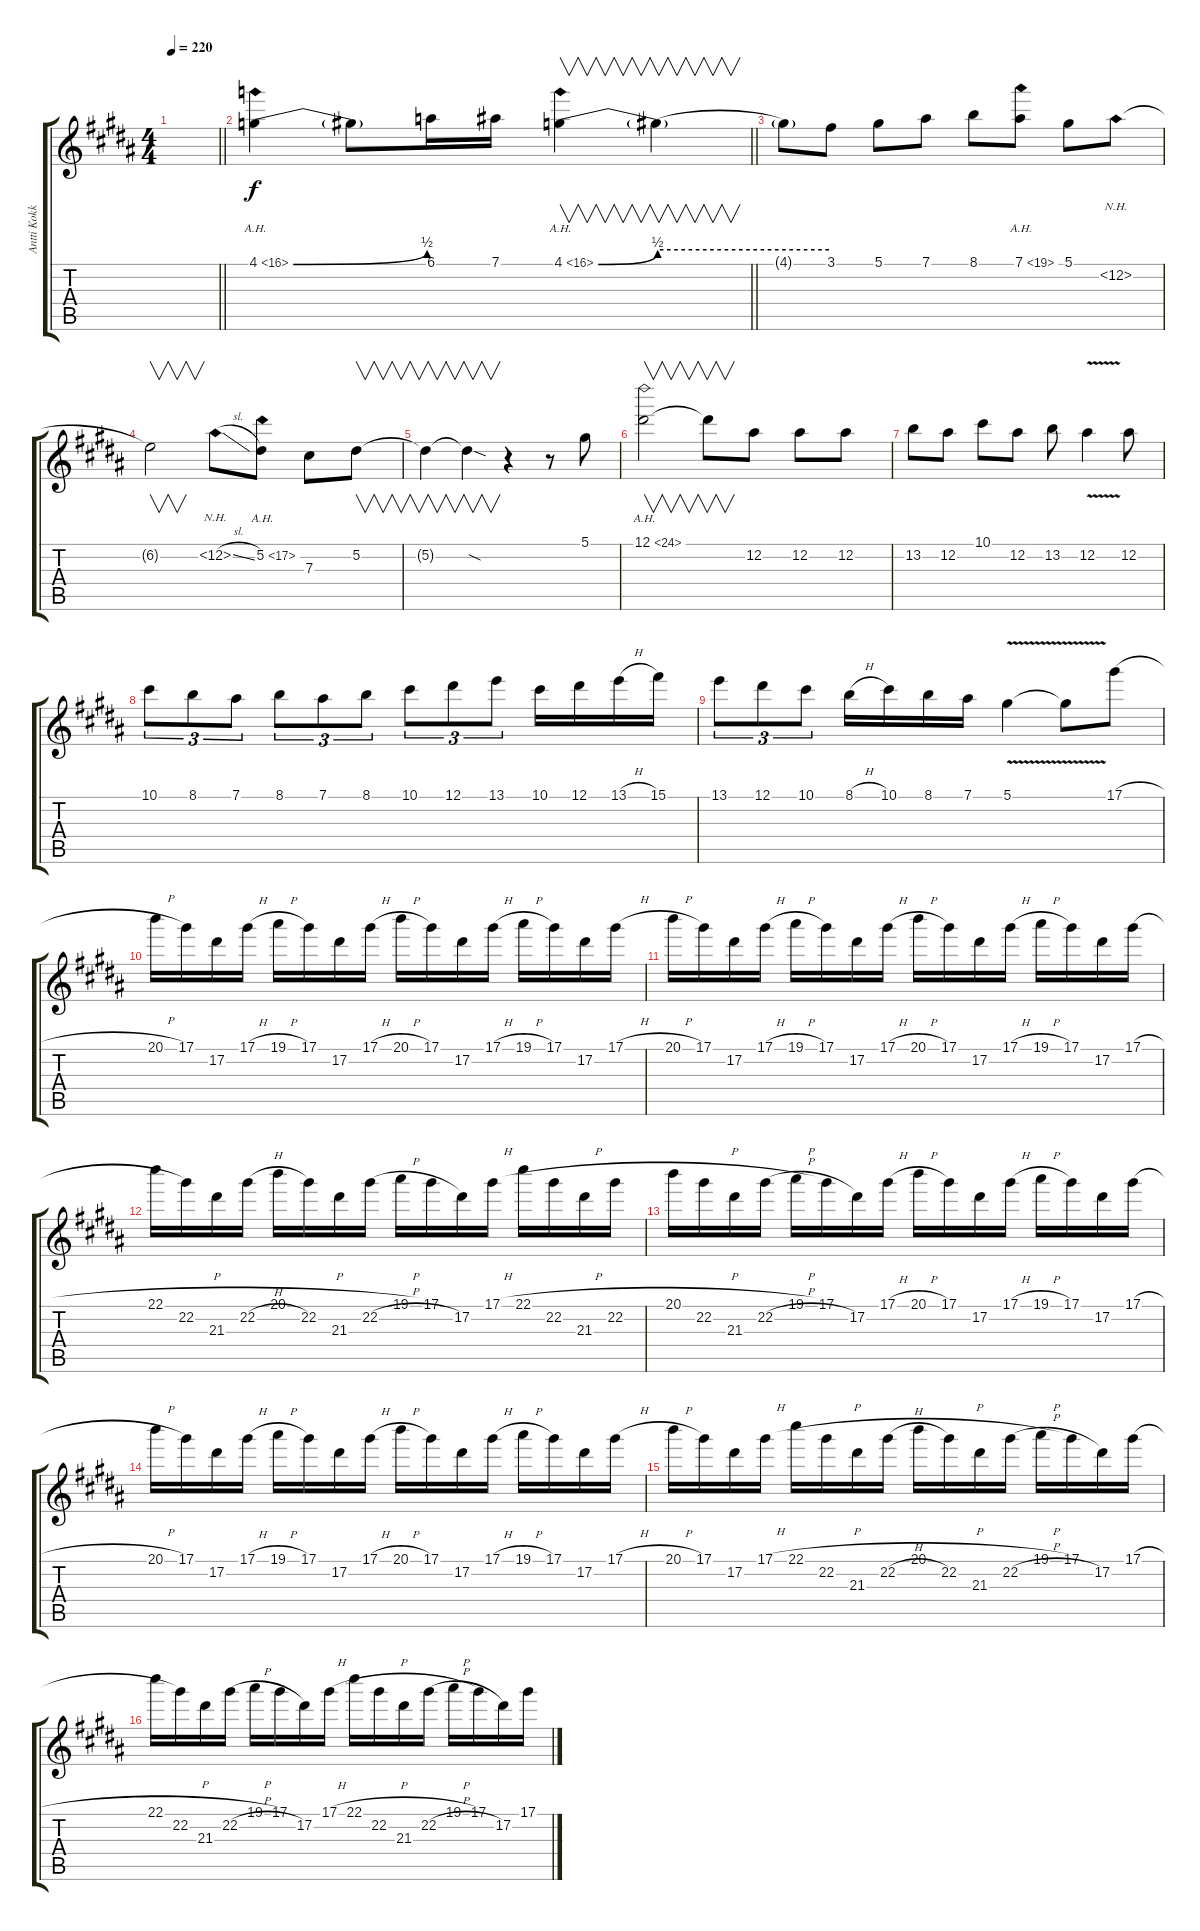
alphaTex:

\track ("Antti Kokko" "Antti Kokk") {instrument distortionguitar}
\staff {score tabs}
\tuning (Eb4 Bb3 Gb3 Db3 Ab2 Eb2) {hide}
\ts (4 4)
\tempo 220
\clef g2
\barLineRight lightlight
\ks b
|
\barLineRight lightlight
4.1{be (bend 0 0 60 2) ah 12}.4 4.1{t}.8 6.1.16 7.1.16 4.1{be (bend 0 0 60 2) ah 12}.4{v} 4.1{be (hold 0 2 60 2) t}.4{v} |
4.1{t}.8 3.1.8 5.1.8 7.1.8 8.1.8 7.1{ah 12}.8 5.1.8 6.2{nh}.8 |
6.2{t}.2{v} 6.2{nh sl}.8 5.2{ah 12}.8 7.3.8 5.2.8{v} |
5.2{t}.4{v} 5.2{sod t}.4{v} r.4 r.8 5.1.8 |
12.1{ah 12}.2{v} 12.1{t}.8{v} 12.2.8 12.2.8 12.2.8 |
13.2.8 12.2.8 10.1.8 12.2.8 13.2.8 12.2{v}.4 12.2.8 |
10.1.8{tu (3 2)} 8.1.8{tu (3 2)} 7.1.8{tu (3 2)} 8.1.8{tu (3 2)} 7.1.8{tu (3 2)} 8.1.8{tu (3 2)} 10.1.8{tu (3 2)} 12.1.8{tu (3 2)} 13.1.8{tu (3 2)} 10.1.16 12.1.16 13.1{h}.16 15.1.16 |
13.1.8{tu (3 2)} 12.1.8{tu (3 2)} 10.1.8{tu (3 2)} 8.1{h}.16 10.1.16 8.1.16 7.1.16 5.1{v}.4 5.1{v t}.8 17.1{h}.8 |
20.1{h}.16 17.1.16 17.2.16 17.1{h}.16 19.1{h}.16 17.1.16 17.2.16 17.1{h}.16 20.1{h}.16 17.1.16 17.2.16 17.1{h}.16 19.1{h}.16 17.1.16 17.2.16 17.1{h}.16 |
20.1{h}.16 17.1.16 17.2.16 17.1{h}.16 19.1{h}.16 17.1.16 17.2.16 17.1{h}.16 20.1{h}.16 17.1.16 17.2.16 17.1{h}.16 19.1{h}.16 17.1.16 17.2.16 17.1{h}.16 |
22.1{h}.16 22.2.16 21.3.16 22.2{h}.16 20.1{h}.16 22.2.16 21.3.16 22.2{h}.16 19.1{h}.16 17.1.16 17.2.16 17.1{h}.16 22.1{h}.16 22.2.16 21.3.16 22.2.16 |
20.1{h}.16 22.2.16 21.3.16 22.2{h}.16 19.1{h}.16 17.1.16 17.2.16 17.1{h}.16 20.1{h}.16 17.1.16 17.2.16 17.1{h}.16 19.1{h}.16 17.1.16 17.2.16 17.1{h}.16 |
20.1{h}.16 17.1.16 17.2.16 17.1{h}.16 19.1{h}.16 17.1.16 17.2.16 17.1{h}.16 20.1{h}.16 17.1.16 17.2.16 17.1{h}.16 19.1{h}.16 17.1.16 17.2.16 17.1{h}.16 |
20.1{h}.16 17.1.16 17.2.16 17.1{h}.16 22.1{h}.16 22.2.16 21.3.16 22.2{h}.16 20.1{h}.16 22.2.16 21.3.16 22.2{h}.16 19.1{h}.16 17.1.16 17.2.16 17.1{h}.16 |
22.1{h}.16 22.2.16 21.3.16 22.2{h}.16 19.1{h}.16 17.1.16 17.2.16 17.1{h}.16 22.1{h}.16 22.2.16 21.3.16 22.2{h}.16 19.1{h}.16 17.1.16 17.2.16 17.1.16
